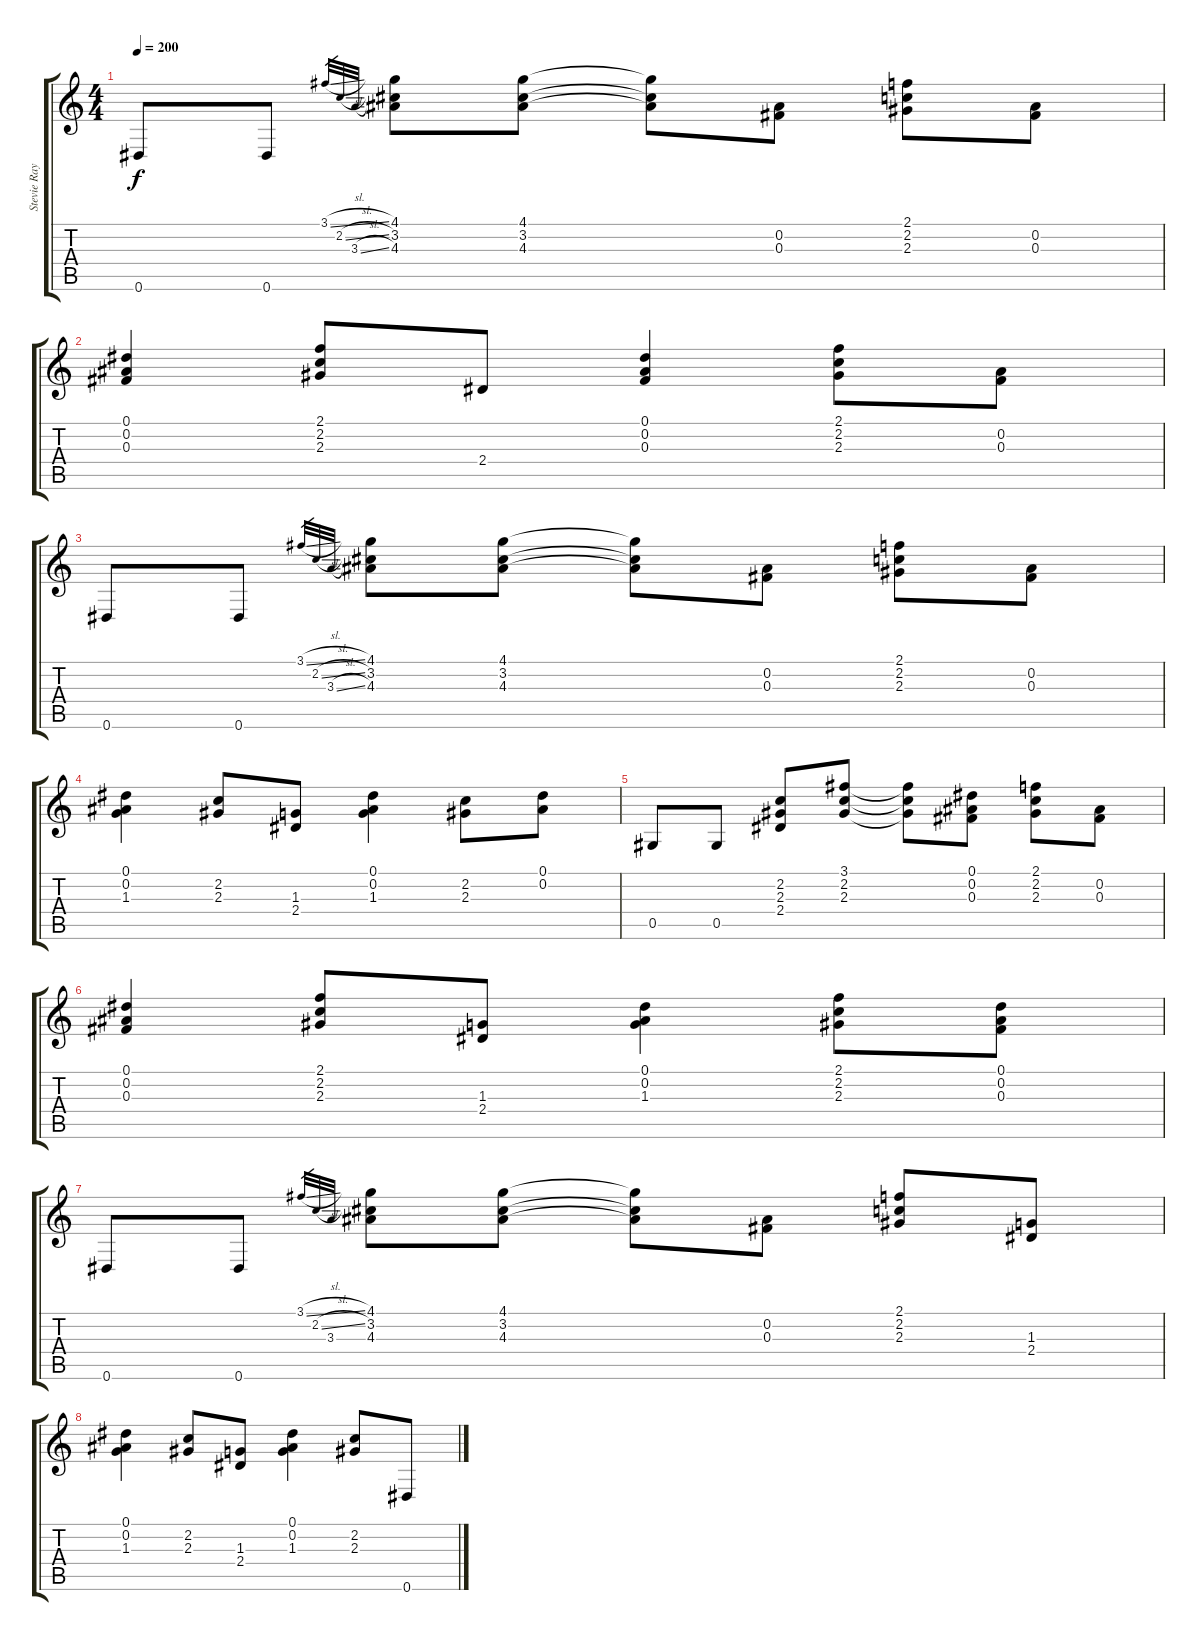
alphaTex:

\track ("Stevie Ray Vaughan" "Stevie Ray") {instrument overdrivenguitar}
\staff {score tabs}
\tuning (Eb4 Bb3 Gb3 Db3 Ab2 Eb2) {hide}
\ts (4 4)
\tempo 200
\clef g2
\ks c
0.6.8{dy f} 0.6.8 3.1{sl}.32{gr} 2.2{sl}.32{gr} 3.3{sl}.32{gr} (4.1 3.2 4.3).8 (4.1 3.2 4.3).8 (4.1{t} 3.2{t} 4.3{t}).8 (0.2 0.3).8 (2.1 2.2 2.3).8 (0.2 0.3).8 |
(0.1 0.2 0.3).4 (2.1 2.2 2.3).8 2.4.8 (0.1 0.2 0.3).4 (2.1 2.2 2.3).8 (0.2 0.3).8 |
0.6.8 0.6.8 3.1{sl}.32{gr} 2.2{sl}.32{gr} 3.3{sl}.32{gr} (4.1 3.2 4.3).8 (4.1 3.2 4.3).8 (4.1{t} 3.2{t} 4.3{t}).8 (0.2 0.3).8 (2.1 2.2 2.3).8 (0.2 0.3).8 |
(0.1 0.2 1.3).4 (2.2 2.3).8 (1.3 2.4).8 (0.1 0.2 1.3).4 (2.2 2.3).8 (0.1 0.2).8 |
0.5.8 0.5.8 (2.2 2.3 2.4).8 (3.1 2.2 2.3).8 (3.1{t} 2.2{t} 2.3{t}).8 (0.1 0.2 0.3).8 (2.1 2.2 2.3).8 (0.2 0.3).8 |
(0.1 0.2 0.3).4 (2.1 2.2 2.3).8 (1.3 2.4).8 (0.1 0.2 1.3).4 (2.1 2.2 2.3).8 (0.1 0.2 0.3).8 |
0.6.8 0.6.8 3.1{sl}.32{gr} 2.2{sl}.32{gr} 3.3.32{gr} (4.1 3.2 4.3).8 (4.1 3.2 4.3).8 (4.1{t} 3.2{t} 4.3{t}).8 (0.2 0.3).8 (2.1 2.2 2.3).8 (1.3 2.4).8 |
(0.1 0.2 1.3).4 (2.2 2.3).8 (1.3 2.4).8 (0.1 0.2 1.3).4 (2.2 2.3).8 0.6.8
